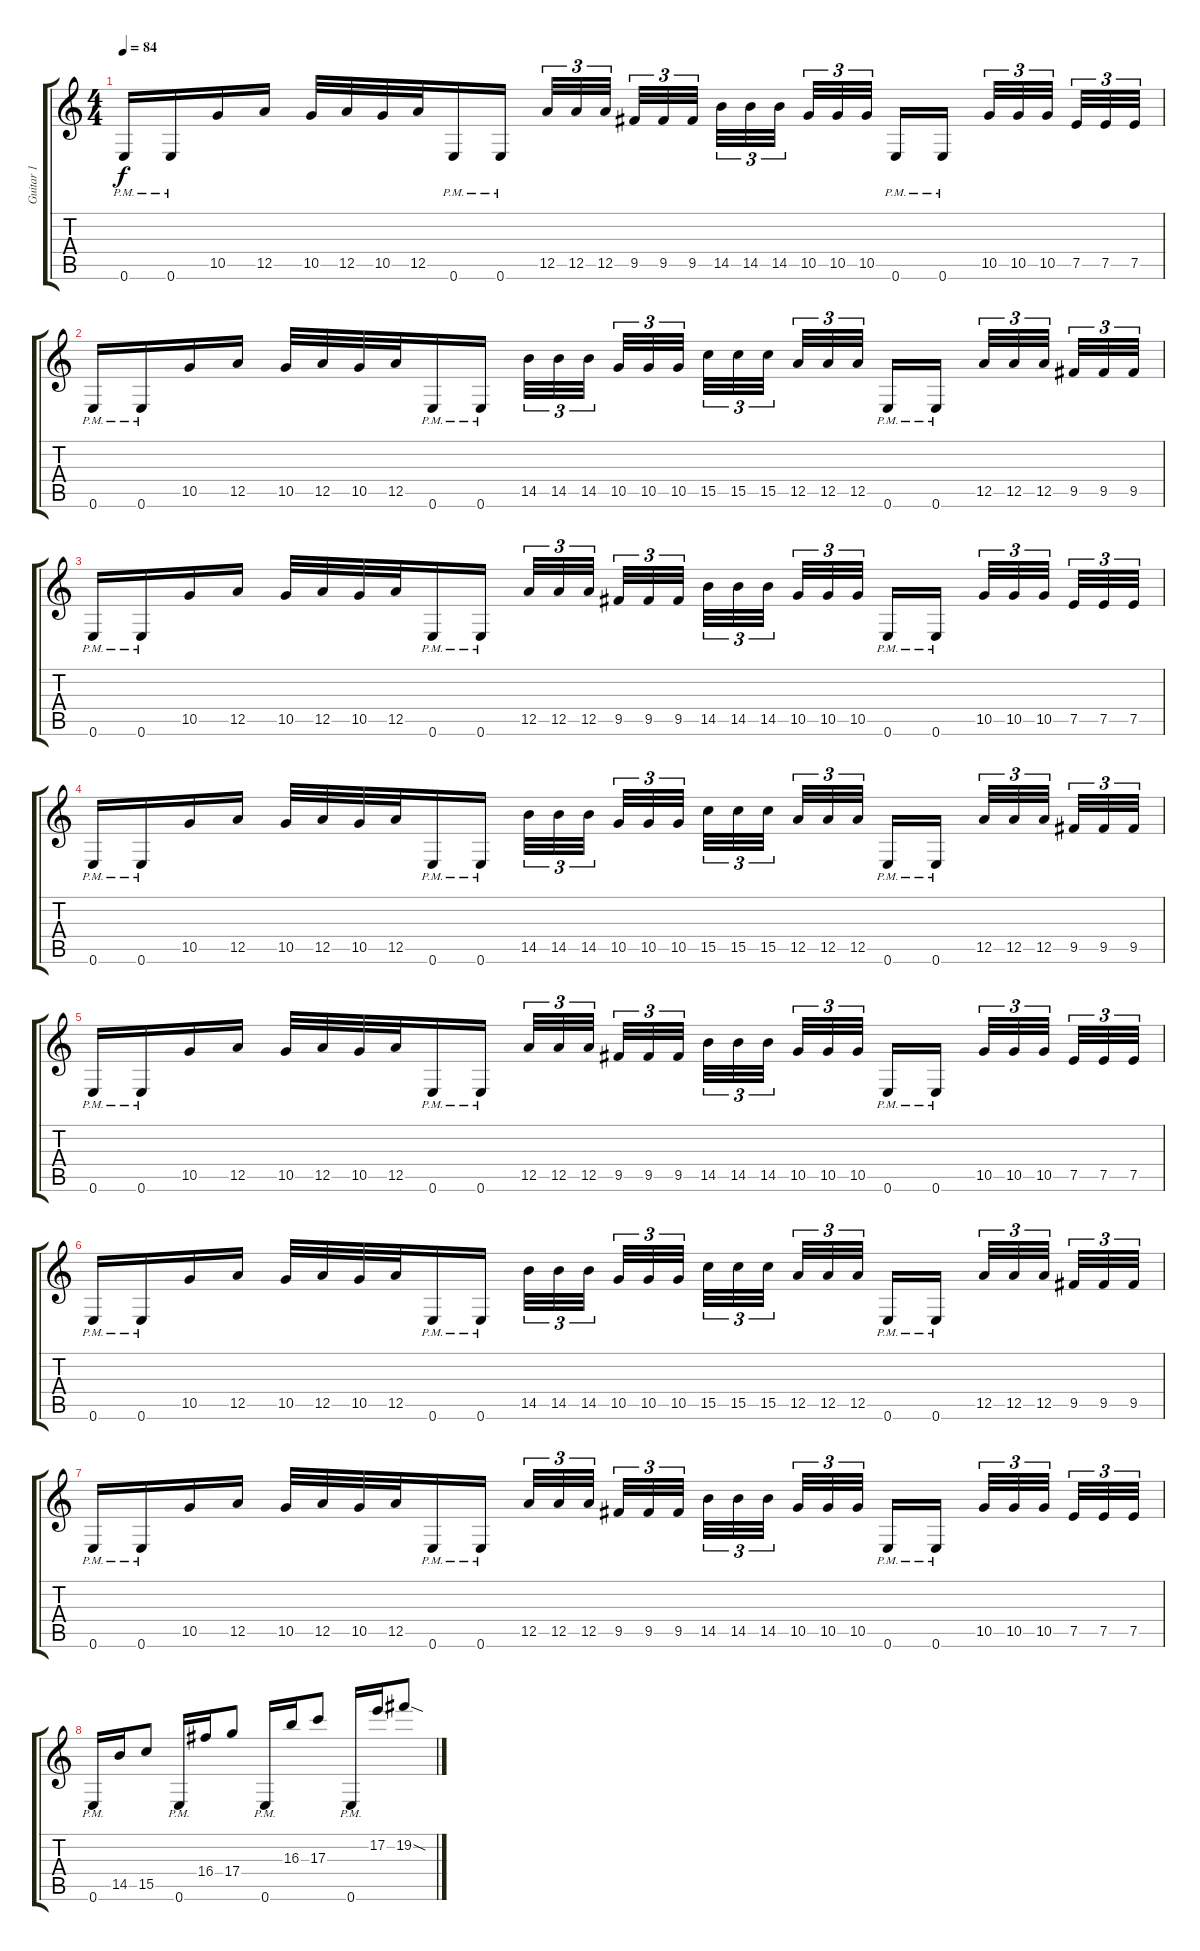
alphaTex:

\track ("Guitar 1" "Guitar 1") {instrument overdrivenguitar}
\staff {score tabs}
\tuning (E4 B3 G3 D3 A2 E2) {hide}
\ts (4 4)
\tempo 84
\clef g2
\ks c
0.6{pm}.16{dy f} 0.6{pm}.16 10.5.16 12.5.16 10.5.32 12.5.32 10.5.32 12.5.32 0.6{pm}.16 0.6{pm}.16 12.5.32{tu (3 2)} 12.5.32{tu (3 2)} 12.5.32{tu (3 2) beam splitsecondary} 9.5.32{tu (3 2)} 9.5.32{tu (3 2)} 9.5.32{tu (3 2) beam splitsecondary} 14.5.32{tu (3 2)} 14.5.32{tu (3 2)} 14.5.32{tu (3 2) beam splitsecondary} 10.5.32{tu (3 2)} 10.5.32{tu (3 2)} 10.5.32{tu (3 2)} 0.6{pm}.16 0.6{pm}.16{beam splitsecondary} 10.5.32{tu (3 2)} 10.5.32{tu (3 2)} 10.5.32{tu (3 2) beam splitsecondary} 7.5.32{tu (3 2)} 7.5.32{tu (3 2)} 7.5.32{tu (3 2)} |
0.6{pm}.16 0.6{pm}.16 10.5.16 12.5.16 10.5.32 12.5.32 10.5.32 12.5.32 0.6{pm}.16 0.6{pm}.16 14.5.32{tu (3 2)} 14.5.32{tu (3 2)} 14.5.32{tu (3 2) beam splitsecondary} 10.5.32{tu (3 2)} 10.5.32{tu (3 2)} 10.5.32{tu (3 2) beam splitsecondary} 15.5.32{tu (3 2)} 15.5.32{tu (3 2)} 15.5.32{tu (3 2) beam splitsecondary} 12.5.32{tu (3 2)} 12.5.32{tu (3 2)} 12.5.32{tu (3 2)} 0.6{pm}.16 0.6{pm}.16{beam splitsecondary} 12.5.32{tu (3 2)} 12.5.32{tu (3 2)} 12.5.32{tu (3 2) beam splitsecondary} 9.5.32{tu (3 2)} 9.5.32{tu (3 2)} 9.5.32{tu (3 2)} |
0.6{pm}.16 0.6{pm}.16 10.5.16 12.5.16 10.5.32 12.5.32 10.5.32 12.5.32 0.6{pm}.16 0.6{pm}.16 12.5.32{tu (3 2)} 12.5.32{tu (3 2)} 12.5.32{tu (3 2) beam splitsecondary} 9.5.32{tu (3 2)} 9.5.32{tu (3 2)} 9.5.32{tu (3 2) beam splitsecondary} 14.5.32{tu (3 2)} 14.5.32{tu (3 2)} 14.5.32{tu (3 2) beam splitsecondary} 10.5.32{tu (3 2)} 10.5.32{tu (3 2)} 10.5.32{tu (3 2)} 0.6{pm}.16 0.6{pm}.16{beam splitsecondary} 10.5.32{tu (3 2)} 10.5.32{tu (3 2)} 10.5.32{tu (3 2) beam splitsecondary} 7.5.32{tu (3 2)} 7.5.32{tu (3 2)} 7.5.32{tu (3 2)} |
0.6{pm}.16 0.6{pm}.16 10.5.16 12.5.16 10.5.32 12.5.32 10.5.32 12.5.32 0.6{pm}.16 0.6{pm}.16 14.5.32{tu (3 2)} 14.5.32{tu (3 2)} 14.5.32{tu (3 2) beam splitsecondary} 10.5.32{tu (3 2)} 10.5.32{tu (3 2)} 10.5.32{tu (3 2) beam splitsecondary} 15.5.32{tu (3 2)} 15.5.32{tu (3 2)} 15.5.32{tu (3 2) beam splitsecondary} 12.5.32{tu (3 2)} 12.5.32{tu (3 2)} 12.5.32{tu (3 2)} 0.6{pm}.16 0.6{pm}.16{beam splitsecondary} 12.5.32{tu (3 2)} 12.5.32{tu (3 2)} 12.5.32{tu (3 2) beam splitsecondary} 9.5.32{tu (3 2)} 9.5.32{tu (3 2)} 9.5.32{tu (3 2)} |
0.6{pm}.16 0.6{pm}.16 10.5.16 12.5.16 10.5.32 12.5.32 10.5.32 12.5.32 0.6{pm}.16 0.6{pm}.16 12.5.32{tu (3 2)} 12.5.32{tu (3 2)} 12.5.32{tu (3 2) beam splitsecondary} 9.5.32{tu (3 2)} 9.5.32{tu (3 2)} 9.5.32{tu (3 2) beam splitsecondary} 14.5.32{tu (3 2)} 14.5.32{tu (3 2)} 14.5.32{tu (3 2) beam splitsecondary} 10.5.32{tu (3 2)} 10.5.32{tu (3 2)} 10.5.32{tu (3 2)} 0.6{pm}.16 0.6{pm}.16{beam splitsecondary} 10.5.32{tu (3 2)} 10.5.32{tu (3 2)} 10.5.32{tu (3 2) beam splitsecondary} 7.5.32{tu (3 2)} 7.5.32{tu (3 2)} 7.5.32{tu (3 2)} |
0.6{pm}.16 0.6{pm}.16 10.5.16 12.5.16 10.5.32 12.5.32 10.5.32 12.5.32 0.6{pm}.16 0.6{pm}.16 14.5.32{tu (3 2)} 14.5.32{tu (3 2)} 14.5.32{tu (3 2) beam splitsecondary} 10.5.32{tu (3 2)} 10.5.32{tu (3 2)} 10.5.32{tu (3 2) beam splitsecondary} 15.5.32{tu (3 2)} 15.5.32{tu (3 2)} 15.5.32{tu (3 2) beam splitsecondary} 12.5.32{tu (3 2)} 12.5.32{tu (3 2)} 12.5.32{tu (3 2)} 0.6{pm}.16 0.6{pm}.16{beam splitsecondary} 12.5.32{tu (3 2)} 12.5.32{tu (3 2)} 12.5.32{tu (3 2) beam splitsecondary} 9.5.32{tu (3 2)} 9.5.32{tu (3 2)} 9.5.32{tu (3 2)} |
0.6{pm}.16 0.6{pm}.16 10.5.16 12.5.16 10.5.32 12.5.32 10.5.32 12.5.32 0.6{pm}.16 0.6{pm}.16 12.5.32{tu (3 2)} 12.5.32{tu (3 2)} 12.5.32{tu (3 2) beam splitsecondary} 9.5.32{tu (3 2)} 9.5.32{tu (3 2)} 9.5.32{tu (3 2) beam splitsecondary} 14.5.32{tu (3 2)} 14.5.32{tu (3 2)} 14.5.32{tu (3 2) beam splitsecondary} 10.5.32{tu (3 2)} 10.5.32{tu (3 2)} 10.5.32{tu (3 2)} 0.6{pm}.16 0.6{pm}.16{beam splitsecondary} 10.5.32{tu (3 2)} 10.5.32{tu (3 2)} 10.5.32{tu (3 2) beam splitsecondary} 7.5.32{tu (3 2)} 7.5.32{tu (3 2)} 7.5.32{tu (3 2)} |
0.6{pm}.16 14.5.16 15.5.8 0.6{pm}.16 16.4.16 17.4.8 0.6{pm}.16 16.3.16 17.3.8 0.6{pm}.16 17.2.16 19.2{sod}.8
